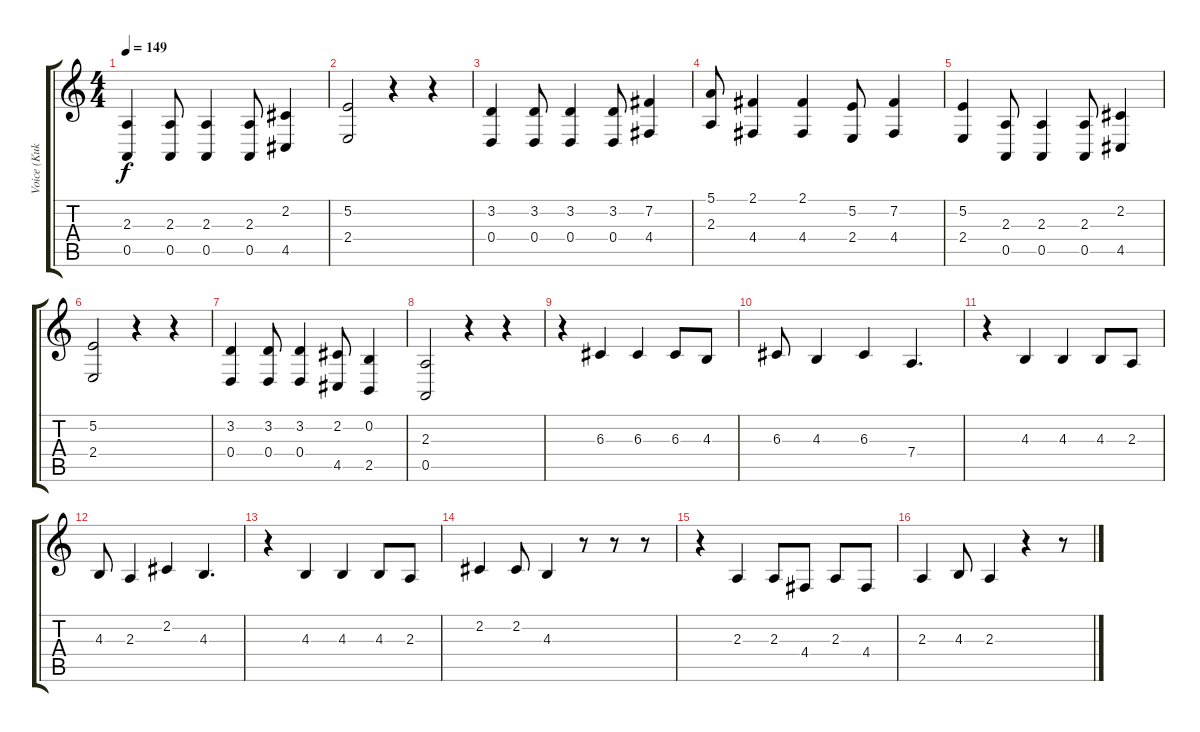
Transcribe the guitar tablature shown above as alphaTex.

\track ("Voice (Kuko)" "Voice (Kuk") {instrument lead8bassandlead}
\staff {score tabs}
\tuning (E4 B3 G3 D3 A2 E2) {hide}
\ts (4 4)
\tempo 149
\clef g2
\ks c
(2.3 0.5).4{dy f} (2.3 0.5).8 (2.3 0.5).4 (2.3 0.5).8 (2.2 4.5).4 |
(5.2 2.4).2 r.4 r.4 |
(3.2 0.4).4 (3.2 0.4).8 (3.2 0.4).4 (3.2 0.4).8 (7.2 4.4).4 |
(5.1 2.3).8 (2.1 4.4).4 (2.1 4.4).4 (5.2 2.4).8 (7.2 4.4).4 |
(5.2 2.4).4 (2.3 0.5).8 (2.3 0.5).4 (2.3 0.5).8 (2.2 4.5).4 |
(5.2 2.4).2 r.4 r.4 |
(3.2 0.4).4 (3.2 0.4).8 (3.2 0.4).4 (2.2 4.5).8 (0.2 2.5).4 |
(2.3 0.5).2 r.4 r.4 |
r.4 6.3.4 6.3.4 6.3.8 4.3.8 |
6.3.8 4.3.4 6.3.4 7.4.4{d} |
r.4 4.3.4 4.3.4 4.3.8 2.3.8 |
4.3.8 2.3.4 2.2.4 4.3.4{d} |
r.4 4.3.4 4.3.4 4.3.8 2.3.8 |
2.2.4 2.2.8 4.3.4 r.8 r.8 r.8 |
r.4 2.3.4 2.3.8 4.4.8 2.3.8 4.4.8 |
2.3.4 4.3.8 2.3.4 r.4 r.8
